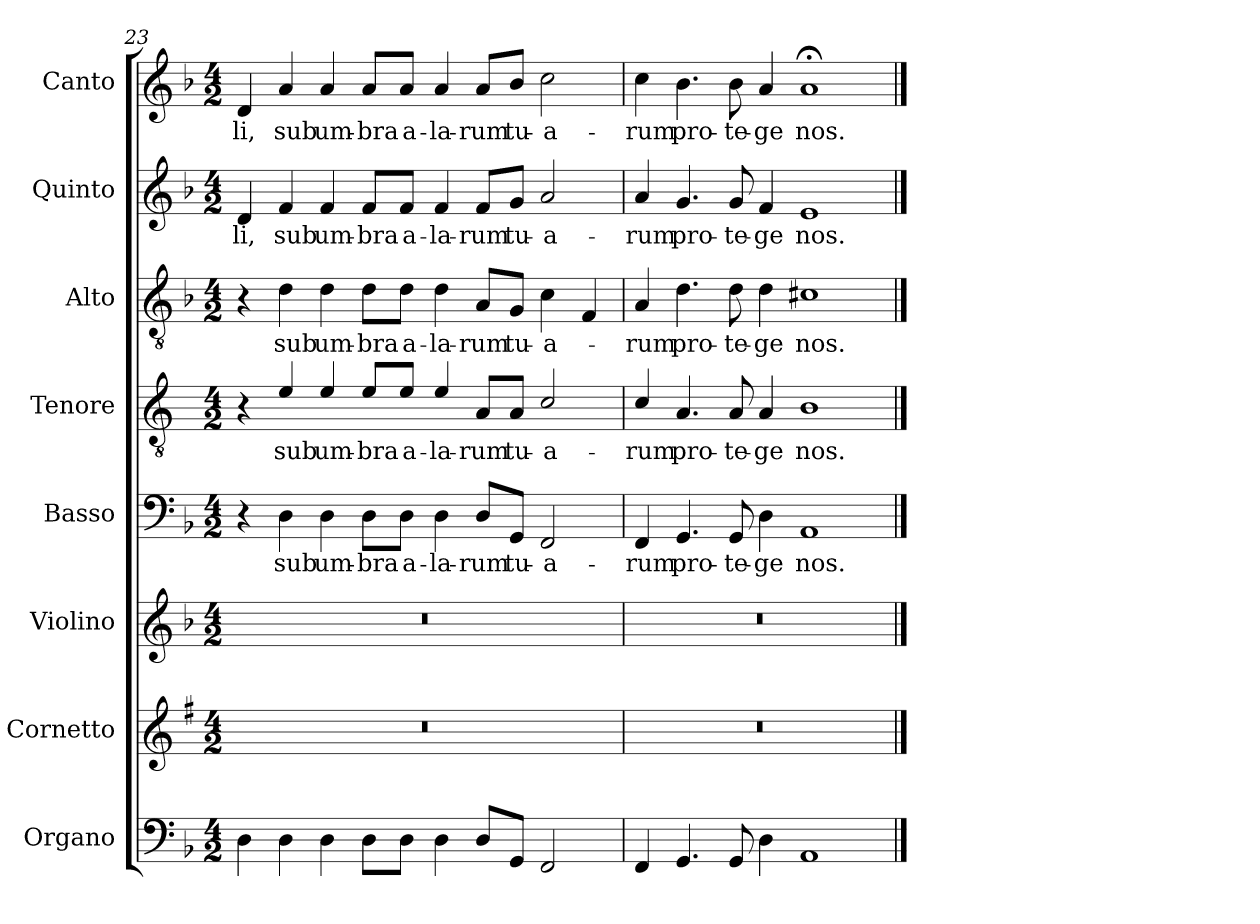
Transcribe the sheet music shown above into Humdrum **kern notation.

**kern	**kern	**kern	**kern	**text	**kern	**text	**kern	**text	**kern	**text	**kern	**text
*part8	*part7	*part6	*part5	*part5	*part4	*part4	*part3	*part3	*part2	*part2	*part1	*part1
*staff8	*staff7	*staff6	*staff5	*staff5	*staff4	*staff4	*staff3	*staff3	*staff2	*staff2	*staff1	*staff1
*I"Organo	*I"Cornetto	*I"Violino	*I"Basso	*	*I"Tenore	*	*I"Alto	*	*I"Quinto	*	*I"Canto	*
*I'Or	*I'Cto.	*I'Vln.	*I'B	*	*I'T	*	*I'A	*	*	*	*I'C	*
*clefF4	*clefG2	*clefG2	*clefF4	*	*clefGv2	*	*clefGv2	*	*clefG2	*	*clefG2	*
*	*ITrd1c2	*	*	*	*ITrd4c7	*	*	*	*	*	*	*
*k[b-]	*k[b-]	*k[b-]	*k[b-]	*	*k[b-]	*	*k[b-]	*	*k[b-]	*	*k[b-]	*
*F:	*F:	*F:	*F:	*	*F:	*	*F:	*	*F:	*	*F:	*
*M4/2	*M4/2	*M4/2	*M4/2	*	*M4/2	*	*M4/2	*	*M4/2	*	*M4/2	*
=23	=23	=23	=23	=23	=23	=23	=23	=23	=23	=23	=23	=23
!	!	!	!	!	!	!	!	!	!	!LO:LY:b	!	!LO:LY:b
4D\	0r	0r	4r	.	4r	.	4r	.	4d/	-li,	4d/	-li,
!	!	!	!	!LO:LY:b	!	!LO:LY:b	!	!LO:LY:b	!	!LO:LY:b	!	!LO:LY:b
4D\	.	.	4D\	sub	4A/	sub	4d\	sub	4f/	sub	4a/	sub
!	!	!	!	!LO:LY:b	!	!LO:LY:b	!	!LO:LY:b	!	!LO:LY:b	!	!LO:LY:b
4D\	.	.	4D\	um-	4A/	um-	4d\	um-	4f/	um-	4a/	um-
!	!	!	!	!LO:LY:b	!	!LO:LY:b	!	!LO:LY:b	!	!LO:LY:b	!	!LO:LY:b
8D\L	.	.	8D\L	-bra	8A/L	-bra	8d\L	-bra	8f/L	-bra	8a/L	-bra
!	!	!	!	!LO:LY:b	!	!LO:LY:b	!	!LO:LY:b	!	!LO:LY:b	!	!LO:LY:b
8D\J	.	.	8D\J	a-	8A/J	a-	8d\J	a-	8f/J	a-	8a/J	a-
!	!	!	!	!LO:LY:b	!	!LO:LY:b	!	!LO:LY:b	!	!LO:LY:b	!	!LO:LY:b
4D\	.	.	4D\	-la-	4A/	-la-	4d\	-la-	4f/	-la-	4a/	-la-
!	!	!	!	!LO:LY:b	!	!LO:LY:b	!	!LO:LY:b	!	!LO:LY:b	!	!LO:LY:b
8D/L	.	.	8D/L	-rum	8D/L	-rum	8A/L	-rum	8f/L	-rum	8a/L	-rum
!	!	!	!	!LO:LY:b	!	!LO:LY:b	!	!LO:LY:b	!	!LO:LY:b	!	!LO:LY:b
8GG/J	.	.	8GG/J	tu-	8D/J	tu-	8G/J	tu-	8g/J	tu-	8b-/J	tu-
!	!	!	!	!LO:LY:b	!	!LO:LY:b	!	!LO:LY:b	!	!LO:LY:b	!	!LO:LY:b
2FF/	.	.	2FF/	-a-	2F/	-a-	4c\	-a-	2a/	-a-	2cc\	-a-
.	.	.	.	.	.	.	4F/	.	.	.	.	.
=24	=24	=24	=24	=24	=24	=24	=24	=24	=24	=24	=24	=24
!	!	!	!	!LO:LY:b	!	!LO:LY:b	!	!LO:LY:b	!	!LO:LY:b	!	!LO:LY:b
4FF/	0r	0r	4FF/	-rum	4F/	-rum	4A/	-rum	4a/	-rum	4cc\	-rum
!	!	!	!	!LO:LY:b	!	!LO:LY:b	!	!LO:LY:b	!	!LO:LY:b	!	!LO:LY:b
4.GG/	.	.	4.GG/	pro-	4.D/	pro-	4.d\	pro-	4.g/	pro-	4.b-\	pro-
!	!	!	!	!LO:LY:b	!	!LO:LY:b	!	!LO:LY:b	!	!LO:LY:b	!	!LO:LY:b
8GG/	.	.	8GG/	-te-	8D/	-te-	8d\	-te-	8g/	-te-	8b-\	-te-
!	!	!	!	!LO:LY:b	!	!LO:LY:b	!	!LO:LY:b	!	!LO:LY:b	!	!LO:LY:b
4D\	.	.	4D\	-ge	4D/	-ge	4d\	-ge	4f/	-ge	4a/	-ge
!	!	!	!	!LO:LY:b	!	!LO:LY:b	!	!LO:LY:b	!	!LO:LY:b	!	!LO:LY:b
1AA	.	.	1AA	nos.	1E	nos.	1c#X	nos.	1e	nos.	1a;<	nos.
==	==	==	==	==	==	==	==	==	==	==	==	==
*-	*-	*-	*-	*-	*-	*-	*-	*-	*-	*-	*-	*-
